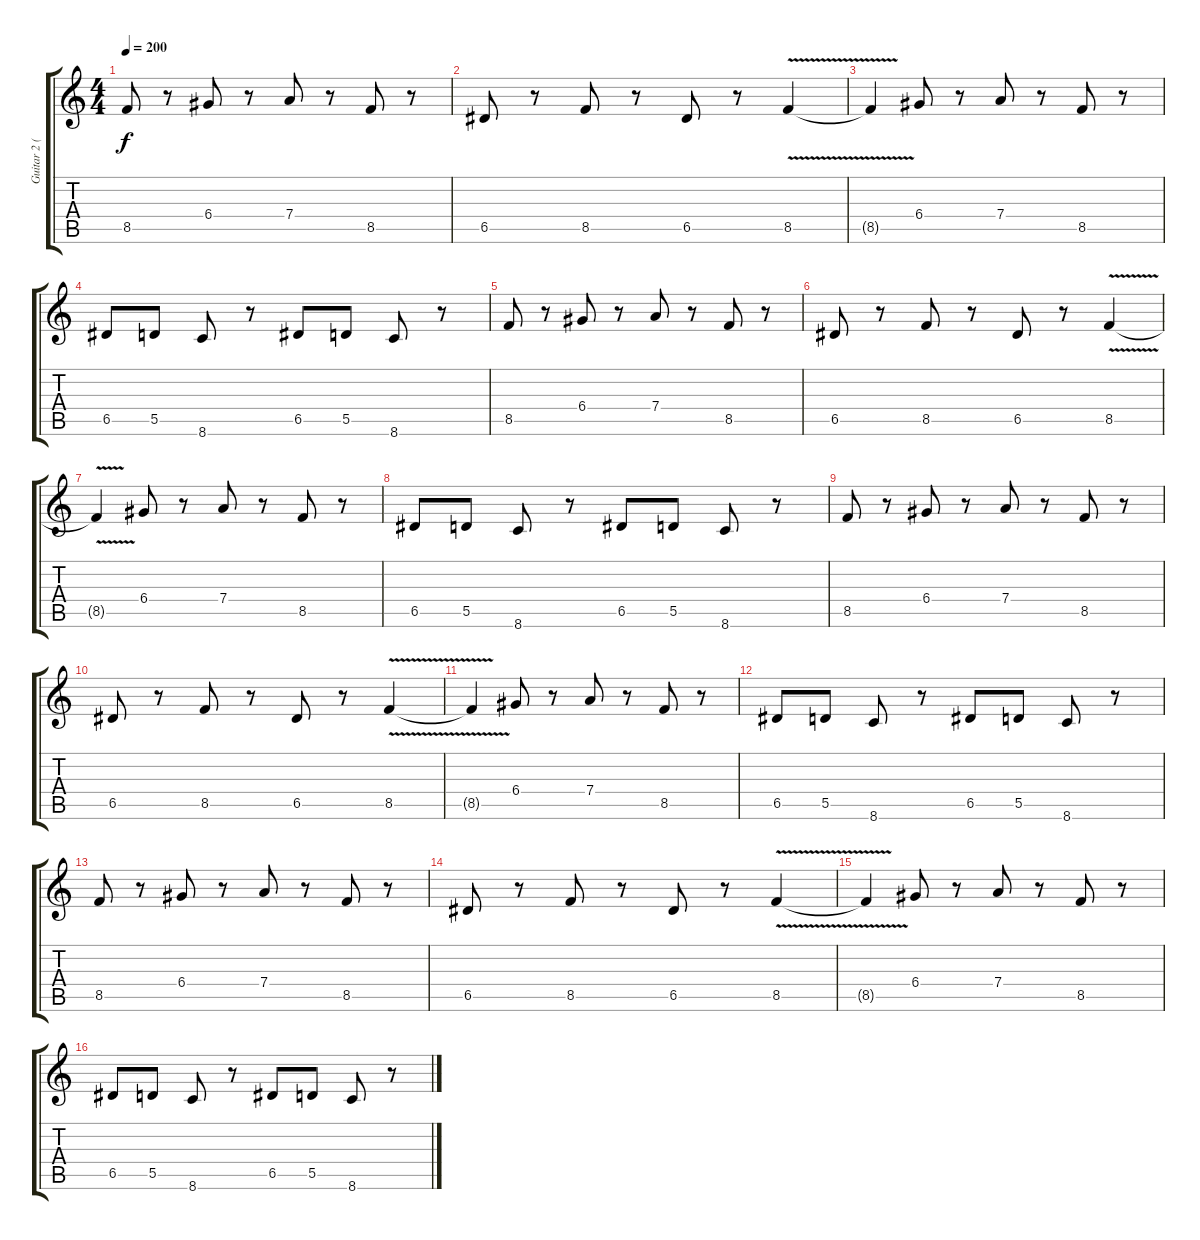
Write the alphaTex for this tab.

\track ("Guitar 2 (doubled)" "Guitar 2 (") {instrument overdrivenguitar}
\staff {score tabs}
\tuning (E4 B3 G3 D3 A2 E2) {hide}
\ts (4 4)
\tempo 200
\clef g2
\ks c
8.5.8{dy f} r.8 6.4.8 r.8 7.4.8 r.8 8.5.8 r.8 |
6.5.8 r.8 8.5.8 r.8 6.5.8 r.8 8.5{v}.4 |
8.5{t}.4 6.4.8 r.8 7.4.8 r.8 8.5.8 r.8 |
6.5.8 5.5.8 8.6.8 r.8 6.5.8 5.5.8 8.6.8 r.8 |
8.5.8 r.8 6.4.8 r.8 7.4.8 r.8 8.5.8 r.8 |
6.5.8 r.8 8.5.8 r.8 6.5.8 r.8 8.5{v}.4 |
8.5{t}.4 6.4.8 r.8 7.4.8 r.8 8.5.8 r.8 |
6.5.8 5.5.8 8.6.8 r.8 6.5.8 5.5.8 8.6.8 r.8 |
8.5.8 r.8 6.4.8 r.8 7.4.8 r.8 8.5.8 r.8 |
6.5.8 r.8 8.5.8 r.8 6.5.8 r.8 8.5{v}.4 |
8.5{t}.4 6.4.8 r.8 7.4.8 r.8 8.5.8 r.8 |
6.5.8 5.5.8 8.6.8 r.8 6.5.8 5.5.8 8.6.8 r.8 |
8.5.8 r.8 6.4.8 r.8 7.4.8 r.8 8.5.8 r.8 |
6.5.8 r.8 8.5.8 r.8 6.5.8 r.8 8.5{v}.4 |
8.5{t}.4 6.4.8 r.8 7.4.8 r.8 8.5.8 r.8 |
6.5.8 5.5.8 8.6.8 r.8 6.5.8 5.5.8 8.6.8 r.8
